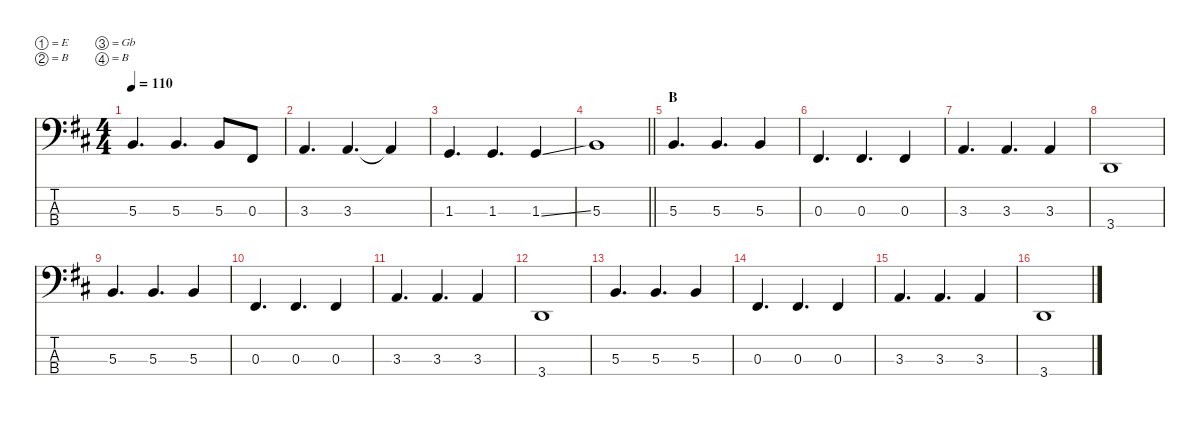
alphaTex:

\defaultSystemsLayout 4
\hideDynamics
\bracketExtendMode nobrackets
\singleTrackTrackNamePolicy hidden
\multiTrackTrackNamePolicy hidden
\firstSystemTrackNameMode fullname
\firstSystemTrackNameOrientation horizontal
\otherSystemsTrackNameOrientation horizontal
\track ("Jeff Caxide" "el.bs.") {defaultSystemsLayout 8 instrument electricbassfinger}
\staff {score tabs}
\tuning (E2 B1 Gb1 B0)
\ts (4 4)
\tempo 110
\clef f4
\ks bminor
5.3{acc forcenatural}.4{d dy f beam Up} 5.3{acc forcenatural}.4{d beam Up} 5.3{acc forcenatural}.8{beam Up} 0.3{acc #}.8{beam Up} |
3.3{acc forcenatural}.4{d beam Up} 3.3{acc forcenatural}.4{d beam Up} 3.3{t acc forcenatural}.4{beam Up} |
1.3{acc forcenatural}.4{d beam Up} 1.3{acc forcenatural}.4{d beam Up} 1.3{ss acc forcenatural}.4{beam Up} |
\barLineRight lightlight
5.3{acc forcenatural}.1{beam Up} |
\section ("" "B")
5.3{acc forcenatural}.4{d beam Up} 5.3{acc forcenatural}.4{d beam Up} 5.3{acc forcenatural}.4{beam Up} |
0.3{acc #}.4{d beam Up} 0.3{acc #}.4{d beam Up} 0.3{acc #}.4{beam Up} |
3.3{acc forcenatural}.4{d beam Up} 3.3{acc forcenatural}.4{d beam Up} 3.3{acc forcenatural}.4{beam Up} |
3.4{acc forcenatural}.1{beam Up} |
5.3{acc forcenatural}.4{d beam Up} 5.3{acc forcenatural}.4{d beam Up} 5.3{acc forcenatural}.4{beam Up} |
0.3{acc #}.4{d beam Up} 0.3{acc #}.4{d beam Up} 0.3{acc #}.4{beam Up} |
3.3{acc forcenatural}.4{d beam Up} 3.3{acc forcenatural}.4{d beam Up} 3.3{acc forcenatural}.4{beam Up} |
3.4{acc forcenatural}.1{beam Up} |
5.3{acc forcenatural}.4{d beam Up} 5.3{acc forcenatural}.4{d beam Up} 5.3{acc forcenatural}.4{beam Up} |
0.3{acc #}.4{d beam Up} 0.3{acc #}.4{d beam Up} 0.3{acc #}.4{beam Up} |
3.3{acc forcenatural}.4{d beam Up} 3.3{acc forcenatural}.4{d beam Up} 3.3{acc forcenatural}.4{beam Up} |
3.4{acc forcenatural}.1{beam Up}
